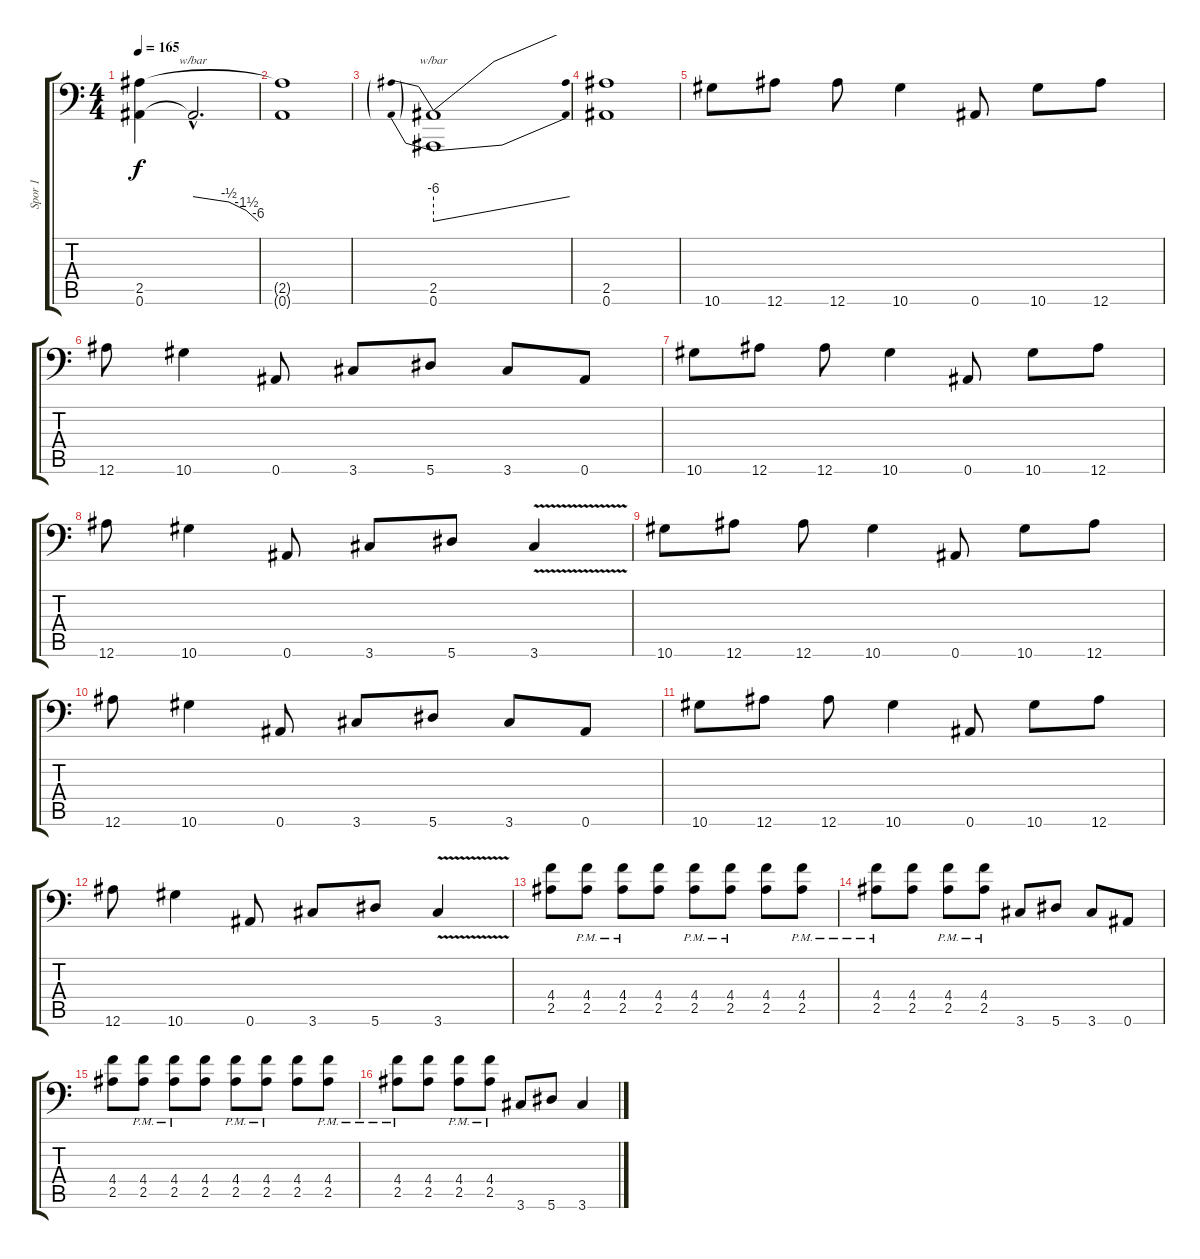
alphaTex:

\track ("Spor 1" "Spor 1") {instrument distortionguitar}
\staff {score tabs}
\tuning (Eb4 Bb3 Gb3 Db3 Ab2 Bb1) {hide}
\ts (4 4)
\tempo 165
\clef f4
\ks c
(2.5 0.6).4{dy f instrument distortionguitar} 0.6{hac t}.2{d tbe (custom default 0 0 33 -2 49 -6 60 -24)} |
(2.5{t} 0.6{t}).1 |
(2.5 0.6).1{tbe (predivedive default 0 -24 60 0)} |
(2.5 0.6).1 |
10.6.8 12.6.8 12.6.8 10.6.4 0.6.8 10.6.8 12.6.8 |
12.6.8 10.6.4 0.6.8 3.6.8 5.6.8 3.6.8 0.6.8 |
10.6.8 12.6.8 12.6.8 10.6.4 0.6.8 10.6.8 12.6.8 |
12.6.8 10.6.4 0.6.8 3.6.8 5.6.8 3.6{v}.4 |
10.6.8 12.6.8 12.6.8 10.6.4 0.6.8 10.6.8 12.6.8 |
12.6.8 10.6.4 0.6.8 3.6.8 5.6.8 3.6.8 0.6.8 |
10.6.8 12.6.8 12.6.8 10.6.4 0.6.8 10.6.8 12.6.8 |
12.6.8 10.6.4 0.6.8 3.6.8 5.6.8 3.6{v}.4 |
(4.4 2.5).8 (4.4{pm} 2.5{pm}).8 (4.4{pm} 2.5{pm}).8 (4.4 2.5).8 (4.4{pm} 2.5{pm}).8 (4.4{pm} 2.5{pm}).8 (4.4 2.5).8 (4.4{pm} 2.5{pm}).8 |
(4.4{pm} 2.5{pm}).8 (4.4 2.5).8 (4.4{pm} 2.5{pm}).8 (4.4{pm} 2.5{pm}).8 3.6.8 5.6.8 3.6.8 0.6.8 |
(4.4 2.5).8 (4.4{pm} 2.5{pm}).8 (4.4{pm} 2.5{pm}).8 (4.4 2.5).8 (4.4{pm} 2.5{pm}).8 (4.4{pm} 2.5{pm}).8 (4.4 2.5).8 (4.4{pm} 2.5{pm}).8 |
(4.4{pm} 2.5{pm}).8 (4.4 2.5).8 (4.4{pm} 2.5{pm}).8 (4.4{pm} 2.5{pm}).8 3.6.8 5.6.8 3.6.4
